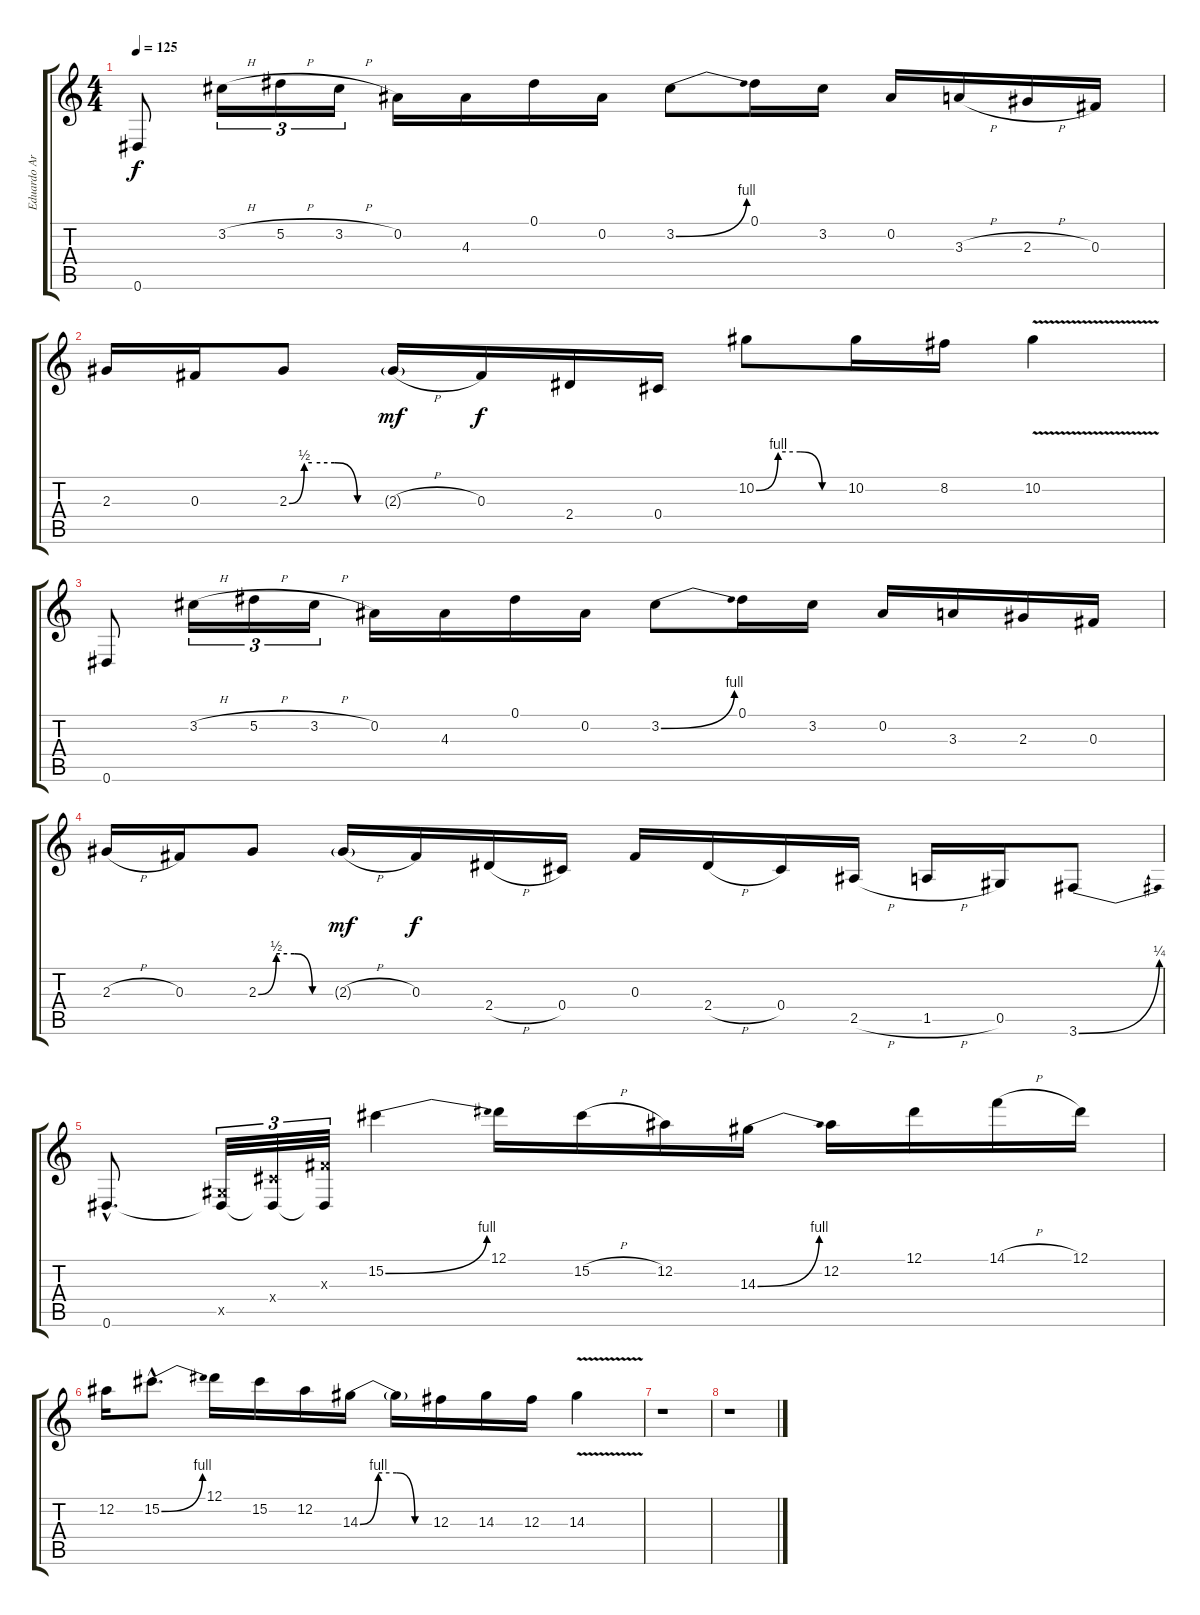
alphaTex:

\track ("Eduardo Ardanuy" "Eduardo Ar") {instrument overdrivenguitar}
\staff {score tabs}
\tuning (Eb4 Bb3 Gb3 Db3 Ab2 Eb2) {hide}
\ts (4 4)
\tempo 125
\clef g2
\ks c
0.6.8{dy f} 3.2{h}.16{tu (3 2)} 5.2{h}.16{tu (3 2)} 3.2{h}.16{tu (3 2)} 0.2.16 4.3.16 0.1.16 0.2.16 3.2{be (bend 0 0 60 4)}.8 0.1.16 3.2.16 0.2.16 3.3{h}.16 2.3{h}.16 0.3.16 |
2.3.16 0.3.16 2.3{be (custom 0 0 10 2 15 2 30 2 45 0 60 0)}.8 2.3{h g}.16{dy mf} 0.3.16{dy f} 2.4.16 0.4.16 10.2{be (custom 0 0 15 4 30 4 45 0 60 0)}.8 10.2.16 8.2.16 10.2{v}.4 |
0.6.8 3.2{h}.16{tu (3 2)} 5.2{h}.16{tu (3 2)} 3.2{h}.16{tu (3 2)} 0.2.16 4.3.16 0.1.16 0.2.16 3.2{be (bend 0 0 60 4)}.8 0.1.16 3.2.16 0.2.16 3.3.16 2.3.16 0.3.16 |
2.3{h}.16 0.3.16 2.3{be (custom 0 0 15 2 30 2 45 0 60 0)}.8 2.3{h g}.16{dy mf} 0.3.16{dy f} 2.4{h}.16 0.4.16 0.3.16 2.4{h}.16 0.4.16 2.5{h}.16 1.5{h}.16 0.5.16 3.6{be (bend 0 0 60 1)}.8 |
0.6{hac}.8{d} (0.5{x} 0.6{t}).32{tu (3 2)} (0.4{x} 0.6{t}).32{tu (3 2)} (0.3{x} 0.6{t}).32{tu (3 2)} 15.2{be (bend 0 0 60 4)}.4 12.1.16 15.2{h}.16 12.2.16 14.3{be (bend 0 0 60 4)}.16 12.2.16 12.1.16 14.1{h}.16 12.1.16 |
12.2.16 15.2{be (bend 0 0 60 4) hac}.8{d} 12.1.16 15.2.16 12.2.16 14.3{be (custom 0 0 15 4 30 4 45 0 60 0)}.16 14.3{t}.16 12.3.16 14.3.16 12.3.16 14.3{v}.4 |
r.1 |
r.1
